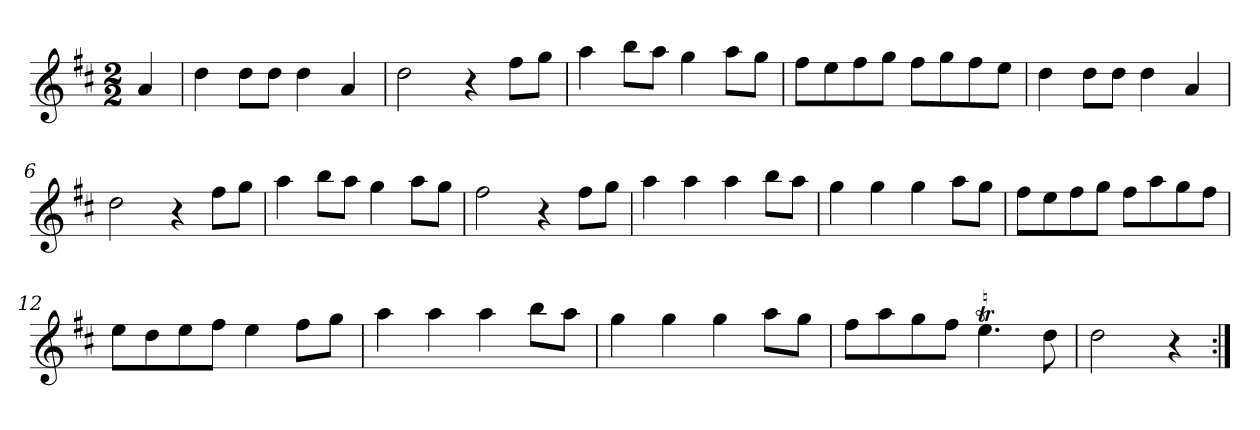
**kern
*part1
*staff1
*clefG2
*k[f#c#]
*D:
*M2/2
*MM120
=
4a
=1
4dd
8dd\L
8dd\J
4dd
4a
=2
2dd
4r
8ff#\L
8gg\J
=3
4aa
8bb\L
8aa\J
4gg
8aa\L
8gg\J
=4
8ff#\L
8ee\
8ff#\
8gg\J
8ff#\L
8gg\
8ff#\
8ee\J
=5
4dd
8dd\L
8dd\J
4dd
4a
=6
2dd
4r
8ff#\L
8gg\J
=7
4aa
8bb\L
8aa\J
4gg
8aa\L
8gg\J
=8
2ff#
4r
8ff#\L
8gg\J
=9
4aa
4aa
4aa
8bb\L
8aa\J
=10
4gg
4gg
4gg
8aa\L
8gg\J
=11
8ff#\L
8ee\
8ff#\
8gg\J
8ff#\L
8aa\
8gg\
8ff#\J
=12
8ee\L
8dd\
8ee\
8ff#\J
4ee
8ff#\L
8gg\J
=13
4aa
4aa
4aa
8bb\L
8aa\J
=14
4gg
4gg
4gg
8aa\L
8gg\J
=15
8ff#\L
8aa\
8gg\
8ff#\J
4.eet
8dd
=16
2dd
4r
=:|!
*-
